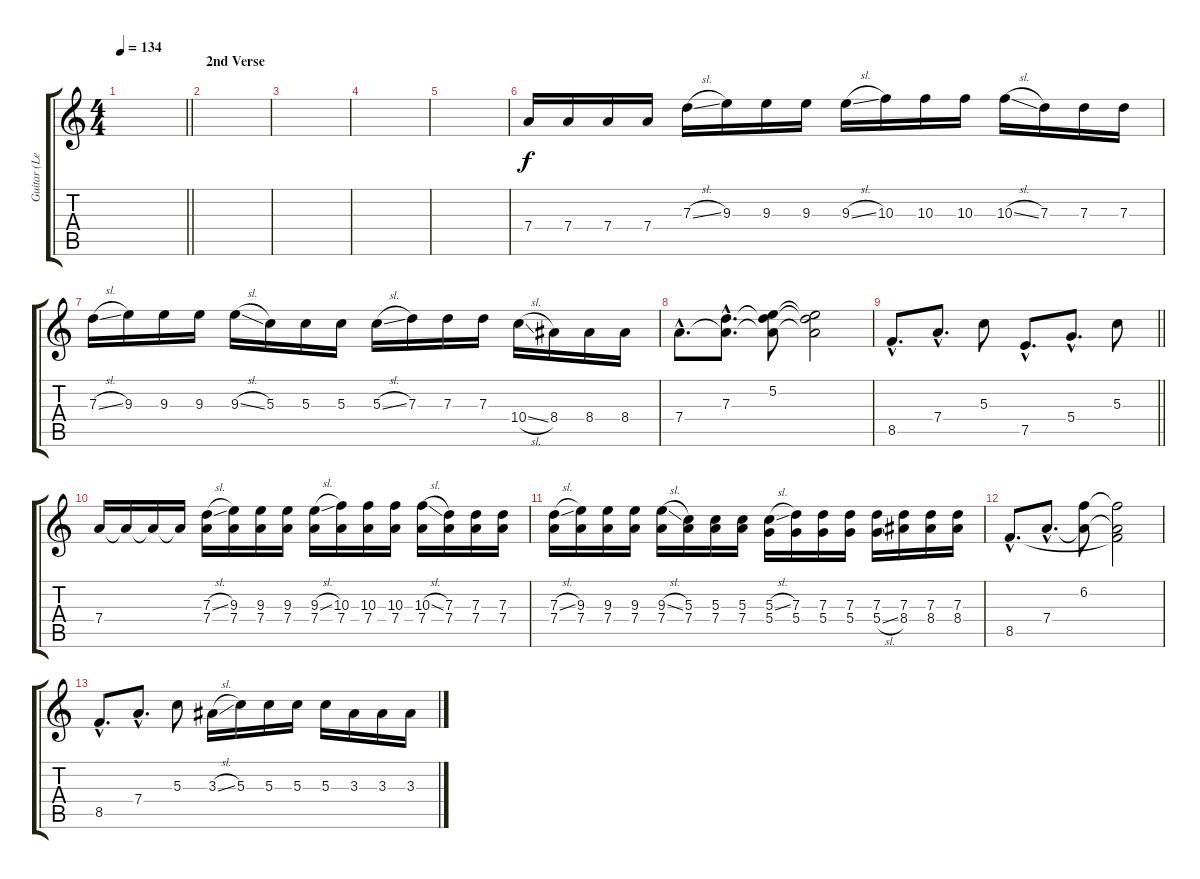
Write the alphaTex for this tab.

\track ("Guitar (Lead)" "Guitar (Le") {instrument distortionguitar}
\staff {score tabs}
\tuning (E4 B3 G3 D3 A2 D2) {hide}
\ts (4 4)
\tempo 134
\clef g2
\barLineRight lightlight
\ks c
|
\section ("" "2nd Verse")
|
|
|
|
7.4.16 7.4.16 7.4.16 7.4.16 7.3{sl}.16 9.3.16 9.3.16 9.3.16 9.3{sl}.16 10.3.16 10.3.16 10.3.16 10.3{sl}.16 7.3.16 7.3.16 7.3.16 |
7.3{sl}.16 9.3.16 9.3.16 9.3.16 9.3{sl}.16 5.3.16 5.3.16 5.3.16 5.3{sl}.16 7.3.16 7.3.16 7.3.16 10.4{sl}.16 8.4.16 8.4.16 8.4.16 |
7.4{hac}.8{d} (7.3{hac} 7.4{hac t}).8{d} (5.2 7.3{t} 7.4{t}).8 (5.2{t} 7.3{t} 7.4{t}).2 |
\barLineRight lightlight
8.5{hac}.8{d} 7.4{hac}.8{d} 5.3.8 7.5{hac}.8{d} 5.4{hac}.8{d} 5.3.8 |
\section ("" "")
7.4.16 7.4{t}.16 7.4{t}.16 7.4{t}.16 (7.3{sl} 7.4).16 (9.3 7.4).16 (9.3 7.4).16 (9.3 7.4).16 (9.3{sl} 7.4).16 (10.3 7.4).16 (10.3 7.4).16 (10.3 7.4).16 (10.3{sl} 7.4).16 (7.3 7.4).16 (7.3 7.4).16 (7.3 7.4).16 |
(7.3{sl} 7.4).16 (9.3 7.4).16 (9.3 7.4).16 (9.3 7.4).16 (9.3{sl} 7.4).16 (5.3 7.4).16 (5.3 7.4).16 (5.3 7.4).16 (5.3{sl} 5.4).16 (7.3 5.4).16 (7.3 5.4).16 (7.3 5.4).16 (7.3 5.4{sl}).16 (7.3 8.4).16 (7.3 8.4).16 (7.3 8.4).16 |
8.5{hac}.8{d} 7.4{hac}.8{d} (6.2 7.4{t}).8 (6.2{t} 7.4{t} 8.5{t}).2 |
8.5{hac}.8{d} 7.4{hac}.8{d} 5.3.8 3.3{sl}.16 5.3.16 5.3.16 5.3.16 5.3.16 3.3.16 3.3.16 3.3.16
